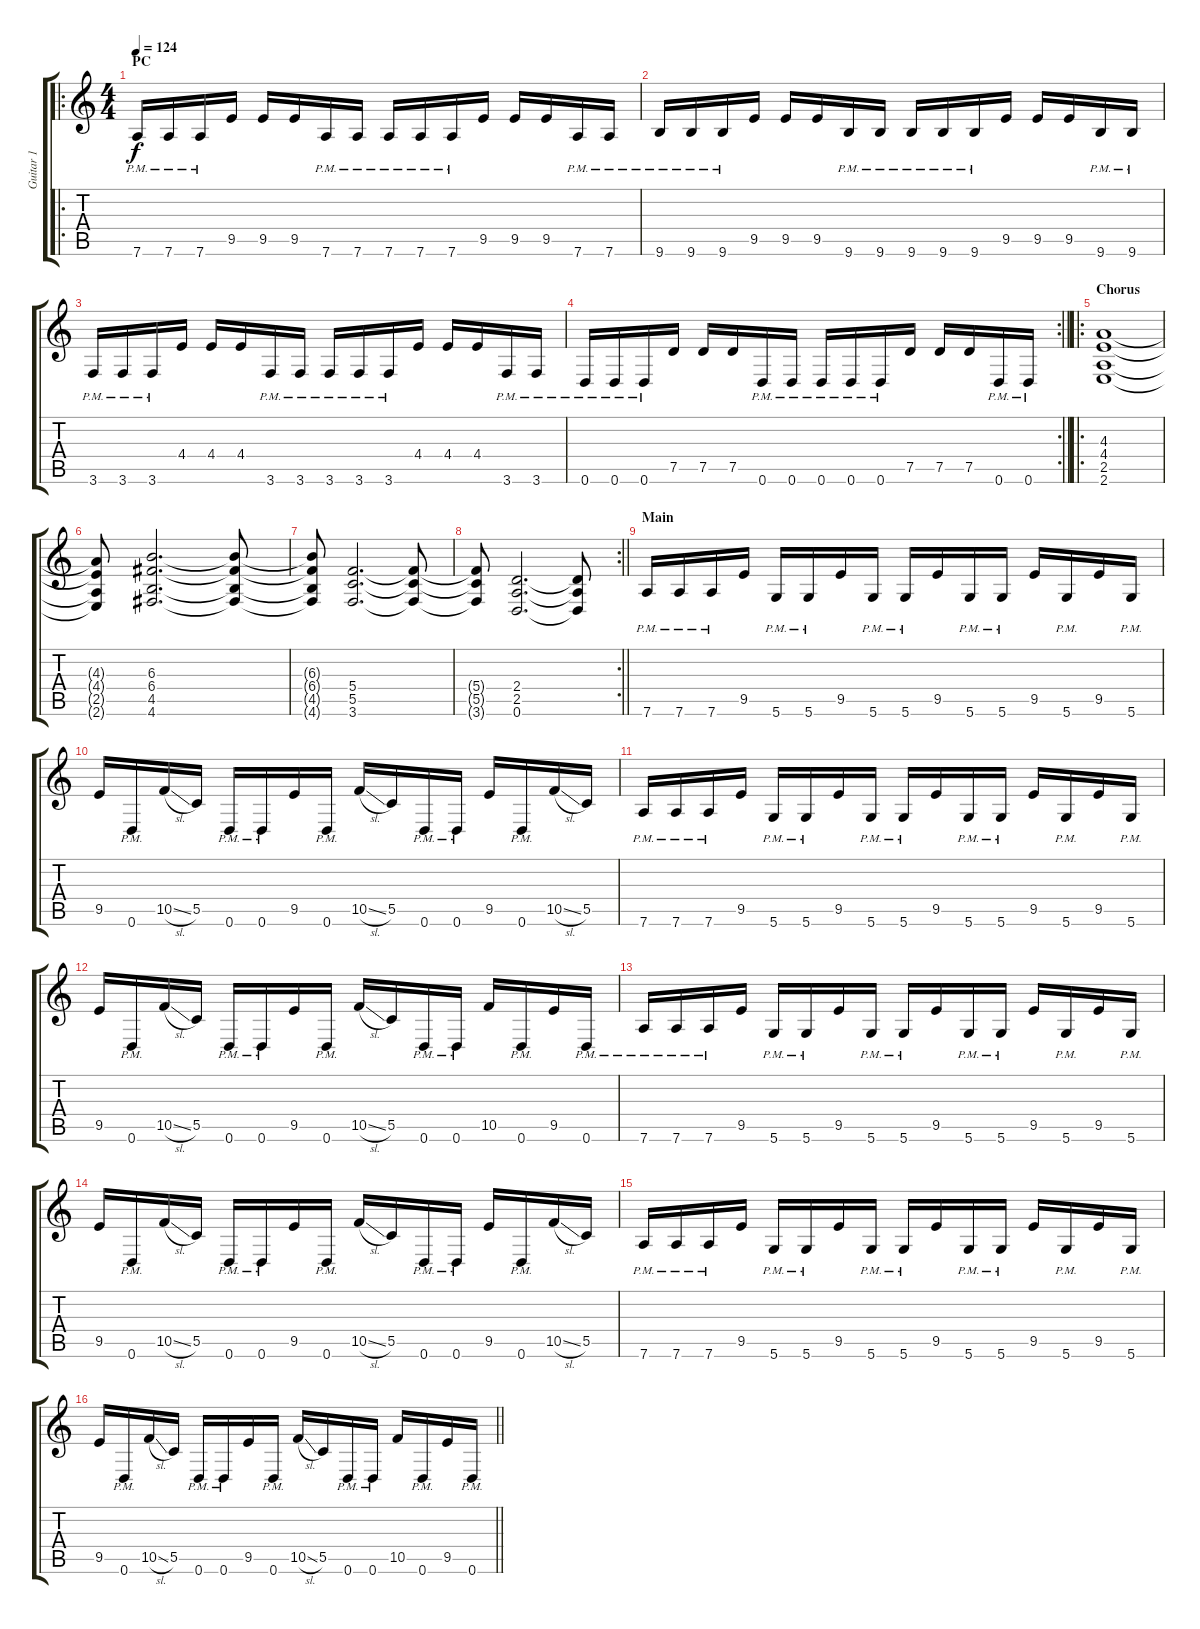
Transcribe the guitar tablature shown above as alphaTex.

\track ("Guitar 1" "Guitar 1") {instrument distortionguitar}
\staff {score tabs}
\tuning (D4 A3 F3 C3 G2 D2) {hide}
\ro
\ts (4 4)
\section ("" "PC")
\tempo 124
\clef g2
\ks c
7.6{pm}.16{dy f} 7.6{pm}.16 7.6{pm}.16 9.5.16 9.5.16 9.5.16 7.6{pm}.16 7.6{pm}.16 7.6{pm}.16 7.6{pm}.16 7.6{pm}.16 9.5.16 9.5.16 9.5.16 7.6{pm}.16 7.6{pm}.16 |
9.6{pm}.16 9.6{pm}.16 9.6{pm}.16 9.5.16 9.5.16 9.5.16 9.6{pm}.16 9.6{pm}.16 9.6{pm}.16 9.6{pm}.16 9.6{pm}.16 9.5.16 9.5.16 9.5.16 9.6{pm}.16 9.6{pm}.16 |
3.6{pm}.16 3.6{pm}.16 3.6{pm}.16 4.4.16 4.4.16 4.4.16 3.6{pm}.16 3.6{pm}.16 3.6{pm}.16 3.6{pm}.16 3.6{pm}.16 4.4.16 4.4.16 4.4.16 3.6{pm}.16 3.6{pm}.16 |
\rc 2
\barLineRight lightlight
0.6{pm}.16 0.6{pm}.16 0.6{pm}.16 7.5.16 7.5.16 7.5.16 0.6{pm}.16 0.6{pm}.16 0.6{pm}.16 0.6{pm}.16 0.6{pm}.16 7.5.16 7.5.16 7.5.16 0.6{pm}.16 0.6{pm}.16 |
\ro
\section ("" "Chorus")
(4.3 4.4 2.5 2.6).1 |
(4.3{t} 4.4{t} 2.5{t} 2.6{t}).8 (6.3 6.4 4.5 4.6).2{d} (6.3{t} 6.4{t} 4.5{t} 4.6{t}).8 |
(6.3{t} 6.4{t} 4.5{t} 4.6{t}).8 (5.4 5.5 3.6).2{d} (5.4{t} 5.5{t} 3.6{t}).8 |
\rc 2
\barLineRight lightlight
(5.4{t} 5.5{t} 3.6{t}).8 (2.4 2.5 0.6).2{d} (2.4{t} 2.5{t} 0.6{t}).8 |
\section ("" "Main")
7.6{pm}.16 7.6{pm}.16 7.6{pm}.16 9.5.16 5.6{pm}.16 5.6{pm}.16 9.5.16 5.6{pm}.16 5.6{pm}.16 9.5.16 5.6{pm}.16 5.6{pm}.16 9.5.16 5.6{pm}.16 9.5.16 5.6{pm}.16 |
9.5.16 0.6{pm}.16 10.5{sl}.16 5.5.16 0.6{pm}.16 0.6{pm}.16 9.5.16 0.6{pm}.16 10.5{sl}.16 5.5.16 0.6{pm}.16 0.6{pm}.16 9.5.16 0.6{pm}.16 10.5{sl}.16 5.5.16 |
7.6{pm}.16 7.6{pm}.16 7.6{pm}.16 9.5.16 5.6{pm}.16 5.6{pm}.16 9.5.16 5.6{pm}.16 5.6{pm}.16 9.5.16 5.6{pm}.16 5.6{pm}.16 9.5.16 5.6{pm}.16 9.5.16 5.6{pm}.16 |
9.5.16 0.6{pm}.16 10.5{sl}.16 5.5.16 0.6{pm}.16 0.6{pm}.16 9.5.16 0.6{pm}.16 10.5{sl}.16 5.5.16 0.6{pm}.16 0.6{pm}.16 10.5.16 0.6{pm}.16 9.5.16 0.6{pm}.16 |
7.6{pm}.16 7.6{pm}.16 7.6{pm}.16 9.5.16 5.6{pm}.16 5.6{pm}.16 9.5.16 5.6{pm}.16 5.6{pm}.16 9.5.16 5.6{pm}.16 5.6{pm}.16 9.5.16 5.6{pm}.16 9.5.16 5.6{pm}.16 |
9.5.16 0.6{pm}.16 10.5{sl}.16 5.5.16 0.6{pm}.16 0.6{pm}.16 9.5.16 0.6{pm}.16 10.5{sl}.16 5.5.16 0.6{pm}.16 0.6{pm}.16 9.5.16 0.6{pm}.16 10.5{sl}.16 5.5.16 |
7.6{pm}.16 7.6{pm}.16 7.6{pm}.16 9.5.16 5.6{pm}.16 5.6{pm}.16 9.5.16 5.6{pm}.16 5.6{pm}.16 9.5.16 5.6{pm}.16 5.6{pm}.16 9.5.16 5.6{pm}.16 9.5.16 5.6{pm}.16 |
\barLineRight lightlight
9.5.16 0.6{pm}.16 10.5{sl}.16 5.5.16 0.6{pm}.16 0.6{pm}.16 9.5.16 0.6{pm}.16 10.5{sl}.16 5.5.16 0.6{pm}.16 0.6{pm}.16 10.5.16 0.6{pm}.16 9.5.16 0.6{pm}.16
